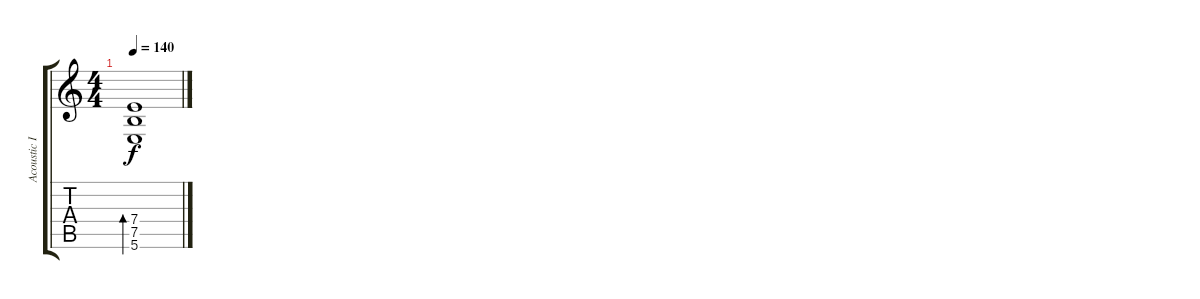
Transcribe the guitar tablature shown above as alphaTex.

\track ("Acoustic II" "Acoustic I") {instrument acousticguitarsteel}
\staff {score tabs}
\tuning (B3 Gb3 D3 A2 E2 B1) {hide}
\ts (4 4)
\tempo 140
\clef g2
\ks c
(7.4 7.5 5.6).1{bd 480 dy f}
